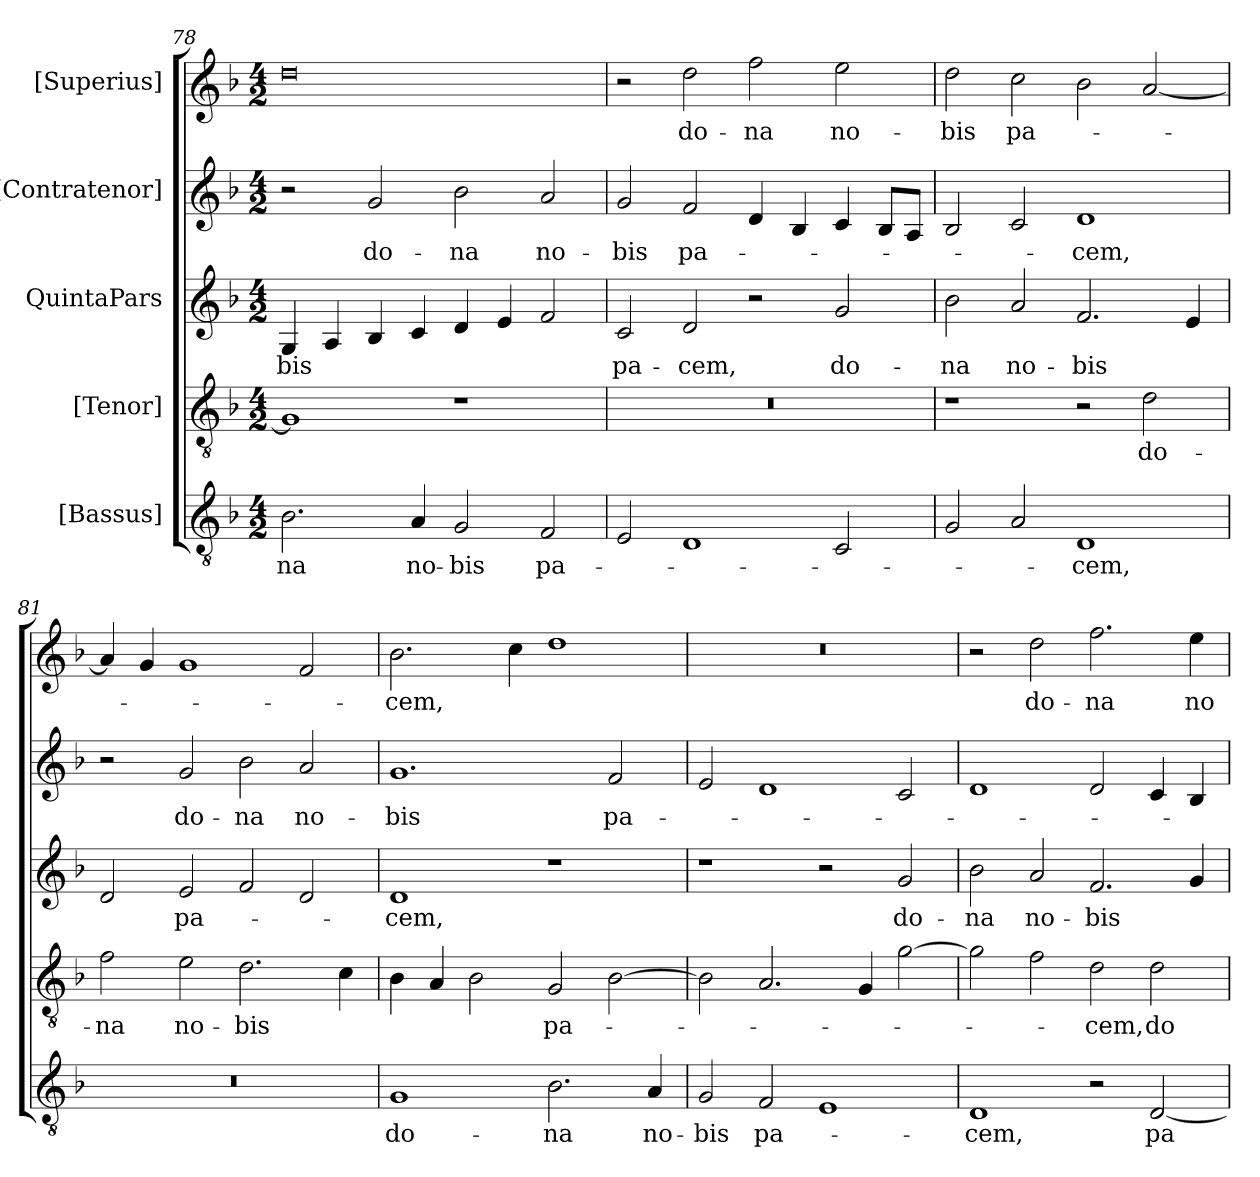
**kern	**text	**kern	**text	**kern	**text	**kern	**text	**kern	**text
*part5	*part5	*part4	*part4	*part3	*part3	*part2	*part2	*part1	*part1
*staff5	*staff5	*staff4	*staff4	*staff3	*staff3	*staff2	*staff2	*staff1	*staff1
*I"[Bassus]	*	*I"[Tenor]	*	*I"QuintaPars	*	*I"[Contratenor]	*	*I"[Superius]	*
*clefGv2	*	*clefGv2	*	*clefG2	*	*clefG2	*	*clefG2	*
*k[b-]	*	*k[b-]	*	*k[b-]	*	*k[b-]	*	*k[b-]	*
*M4/2	*	*M4/2	*	*M4/2	*	*M4/2	*	*M4/2	*
=78	=78	=78	=78	=78	=78	=78	=78	=78	=78
2.B-\	-na	1G/]	.	4G/	-bis	2r	.	0dd\	.
.	.	.	.	4A/	.	.	.	.	.
.	.	.	.	4B-/	.	2g/	do-	.	.
4A/	no-	.	.	4c/	.	.	.	.	.
2G/	-bis	1r	.	4d/	.	2b-\	-na	.	.
.	.	.	.	4e/	.	.	.	.	.
2F/	pa-	.	.	2f/	.	2a/	no-	.	.
=79	=79	=79	=79	=79	=79	=79	=79	=79	=79
2E/	.	0r	.	2c/	pa-	2g/	-bis	2r	.
1D/	.	.	.	2d/	-cem,	2f/	pa-	2dd\	do-
.	.	.	.	2r	.	4d/	.	2ff\	-na
.	.	.	.	.	.	4B-/	.	.	.
2C/	.	.	.	2g/	do-	4c/	.	2ee\	no-
.	.	.	.	.	.	8B-/L	.	.	.
.	.	.	.	.	.	8A/J	.	.	.
=80	=80	=80	=80	=80	=80	=80	=80	=80	=80
2G/	.	1r	.	2b-\	-na	2B-/	.	2dd\	-bis
2A/	.	.	.	2a/	no-	2c/	.	2cc\	pa-
1D/	-cem,	2r	.	2.f/	-bis	1d/	-cem,	2b-\	.
.	.	2d\	do-	.	.	.	.	[2a/	.
.	.	.	.	4e/	.	.	.	.	.
=81	=81	=81	=81	=81	=81	=81	=81	=81	=81
0r	.	2f\	-na	2d/	.	2r	.	4a/]	.
.	.	.	.	.	.	.	.	4g/	.
.	.	2e\	no-	2e/	pa-	2g/	do-	1g/	.
.	.	2.d\	-bis	2f/	.	2b-\	-na	.	.
.	.	.	.	2d/	.	2a/	no-	2f/	.
.	.	4c\	.	.	.	.	.	.	.
=82	=82	=82	=82	=82	=82	=82	=82	=82	=82
1G/	do-	4B-\	.	1d/	-cem,	1.g/	-bis	2.b-\	-cem,
.	.	4A/	.	.	.	.	.	.	.
.	.	2B-\	.	.	.	.	.	.	.
.	.	.	.	.	.	.	.	4cc\	.
2.B-\	-na	2G/	pa-	1r	.	.	.	1dd\	.
.	.	[2B-\	.	.	.	2f/	pa-	.	.
4A/	no-	.	.	.	.	.	.	.	.
=83	=83	=83	=83	=83	=83	=83	=83	=83	=83
2G/	-bis	2B-\]	.	1r	.	2e/	.	0r	.
2F/	pa-	2.A/	.	.	.	1d/	.	.	.
1E/	.	.	.	2r	.	.	.	.	.
.	.	4G/	.	.	.	.	.	.	.
.	.	[2g\	.	2g/	do-	2c/	.	.	.
=84	=84	=84	=84	=84	=84	=84	=84	=84	=84
1D/	-cem,	2g\]	.	2b-\	-na	1d/	.	2r	.
.	.	2f\	.	2a/	no-	.	.	2dd\	do-
2r	.	2d\	-cem,	2.f/	-bis	2d/	.	2.ff\	-na
[2D/	pa-	2d\	do-	.	.	4c/	.	.	.
.	.	.	.	4g/	.	4B-/	.	4ee\	no-
=	=	=	=	=	=	=	=	=	=
*-	*-	*-	*-	*-	*-	*-	*-	*-	*-
